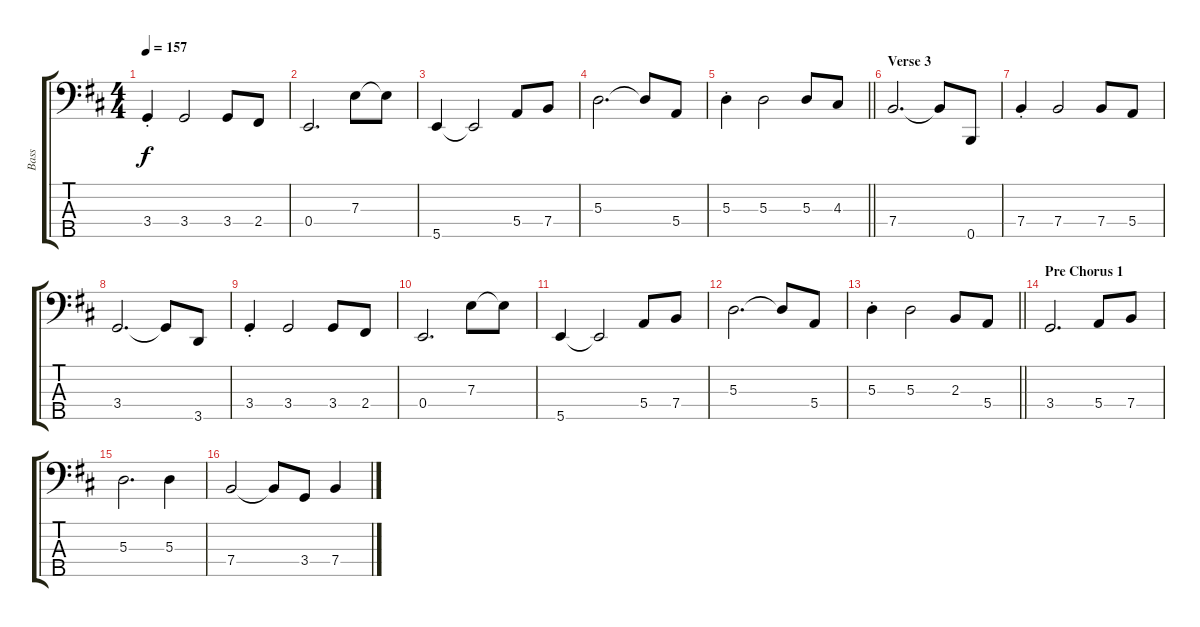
\track ("Bass" "Bass") {instrument electricbassfinger}
\staff {score tabs}
\tuning (G2 D2 A1 E1 B0) {hide}
\ts (4 4)
\tempo 157
\clef f4
\ks d
3.4{st}.4{dy f} 3.4.2 3.4.8 2.4.8 |
0.4.2{d} 7.3.8 7.3{t}.8 |
5.5.4 5.5{t}.2 5.4.8 7.4.8 |
5.3.2{d} 5.3{t}.8 5.4.8 |
\barLineRight lightlight
5.3{st}.4 5.3.2 5.3.8 4.3.8 |
\section ("" "Verse 3")
7.4.2{d} 7.4{t}.8 0.5.8 |
7.4{st}.4 7.4.2 7.4.8 5.4.8 |
3.4.2{d} 3.4{t}.8 3.5.8 |
3.4{st}.4 3.4.2 3.4.8 2.4.8 |
0.4.2{d} 7.3.8 7.3{t}.8 |
5.5.4 5.5{t}.2 5.4.8 7.4.8 |
5.3.2{d} 5.3{t}.8 5.4.8 |
\barLineRight lightlight
5.3{st}.4 5.3.2 2.3.8 5.4.8 |
\section ("" "Pre Chorus 1 ")
3.4.2{d} 5.4.8 7.4.8 |
5.3.2{d} 5.3.4 |
7.4.2 7.4{t}.8 3.4.8 7.4.4
